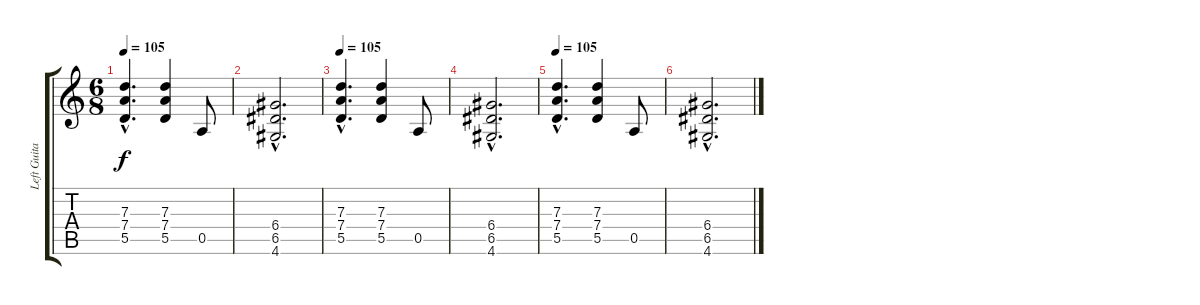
\track ("Left Guitar" "Left Guita") {instrument distortionguitar}
\staff {score tabs}
\tuning (E4 B3 G3 D3 A2 E2) {hide}
\ts (6 8)
\tempo 105
\clef g2
\ks c
(7.3{hac} 7.4{hac} 5.5{hac}).4{d dy f volume 15} (7.3 7.4 5.5).4 0.5.8 |
(6.4{hac} 6.5{hac} 4.6{hac}).2{d} |
\tempo 105
(7.3{hac} 7.4{hac} 5.5{hac}).4{d volume 15} (7.3 7.4 5.5).4 0.5.8 |
(6.4{hac} 6.5{hac} 4.6{hac}).2{d volume 0} |
\tempo 105
(7.3{hac} 7.4{hac} 5.5{hac}).4{d} (7.3 7.4 5.5).4 0.5.8 |
(6.4{hac} 6.5{hac} 4.6{hac}).2{d}
